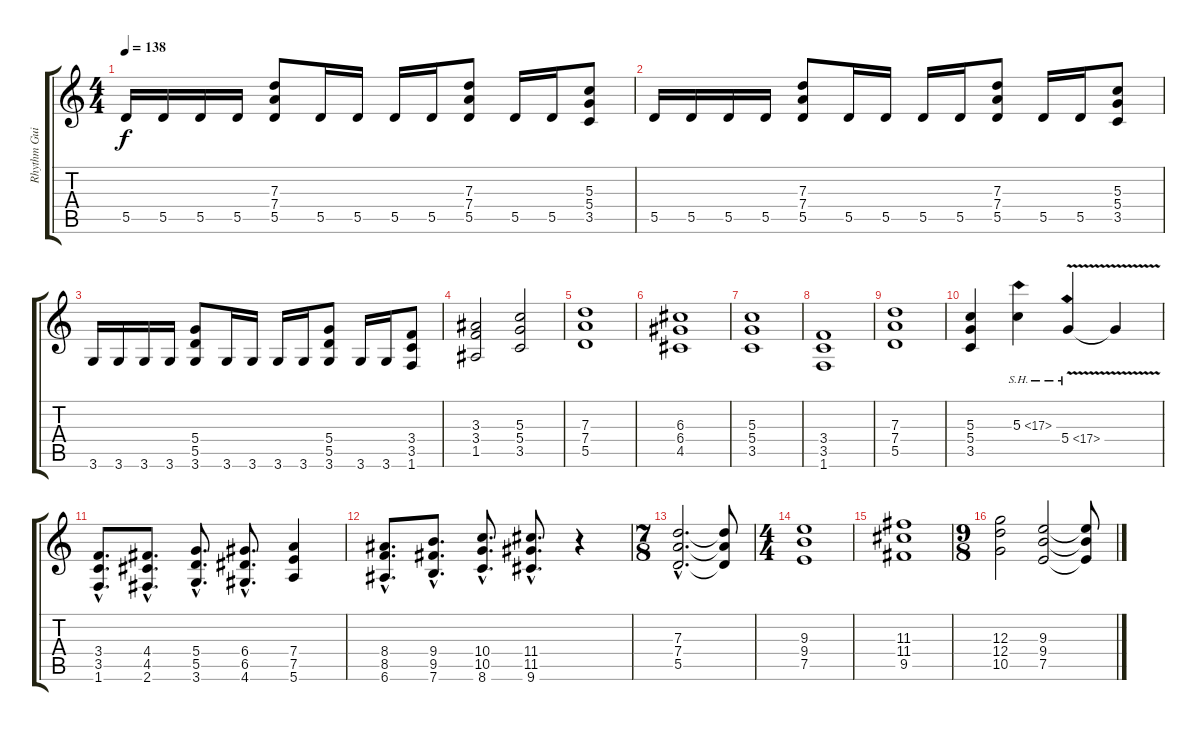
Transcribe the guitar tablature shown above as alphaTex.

\track ("Rhythm Guitar" "Rhythm Gui") {instrument distortionguitar}
\staff {score tabs}
\tuning (E4 B3 G3 D3 A2 E2) {hide}
\ts (4 4)
\tempo 138
\clef g2
\ks c
5.5.16{dy f} 5.5.16 5.5.16 5.5.16 (7.3 7.4 5.5).8 5.5.16 5.5.16 5.5.16 5.5.16 (7.3 7.4 5.5).8 5.5.16 5.5.16 (5.3 5.4 3.5).8 |
5.5.16 5.5.16 5.5.16 5.5.16 (7.3 7.4 5.5).8 5.5.16 5.5.16 5.5.16 5.5.16 (7.3 7.4 5.5).8 5.5.16 5.5.16 (5.3 5.4 3.5).8 |
3.6.16 3.6.16 3.6.16 3.6.16 (5.4 5.5 3.6).8 3.6.16 3.6.16 3.6.16 3.6.16 (5.4 5.5 3.6).8 3.6.16 3.6.16 (3.4 3.5 1.6).8 |
(3.3 3.4 1.5).2 (5.3 5.4 3.5).2 |
(7.3 7.4 5.5).1 |
(6.3 6.4 4.5).1 |
(5.3 5.4 3.5).1 |
(3.4 3.5 1.6).1 |
(7.3 7.4 5.5).1 |
(5.3 5.4 3.5).4 5.3{sh 12}.4 5.4{sh 12 v}.4 5.4{t}.4 |
(3.4{hac} 3.5{hac} 1.6{hac}).8{d} (4.4{hac} 4.5{hac} 2.6{hac}).8{d} (5.4{hac} 5.5{hac} 3.6{hac}).8{d} (6.4{hac} 6.5{hac} 4.6{hac}).8{d} (7.4 7.5 5.6).4 |
(8.4{hac} 8.5{hac} 6.6{hac}).8{d} (9.4{hac} 9.5{hac} 7.6{hac}).8{d} (10.4{hac} 10.5{hac} 8.6{hac}).8{d} (11.4{hac} 11.5{hac} 9.6{hac}).8{d} r.4 |
\ts (7 8)
\section ("" "")
(7.3{hac} 7.4{hac} 5.5{hac}).2{d} (7.3{t} 7.4{t} 5.5{t}).8 |
\ts (4 4)
(9.3 9.4 7.5).1 |
(11.3 11.4 9.5).1 |
\ts (9 8)
(12.3 12.4 10.5).2 (9.3 9.4 7.5).2 (9.3{t} 9.4{t} 7.5{t}).8
